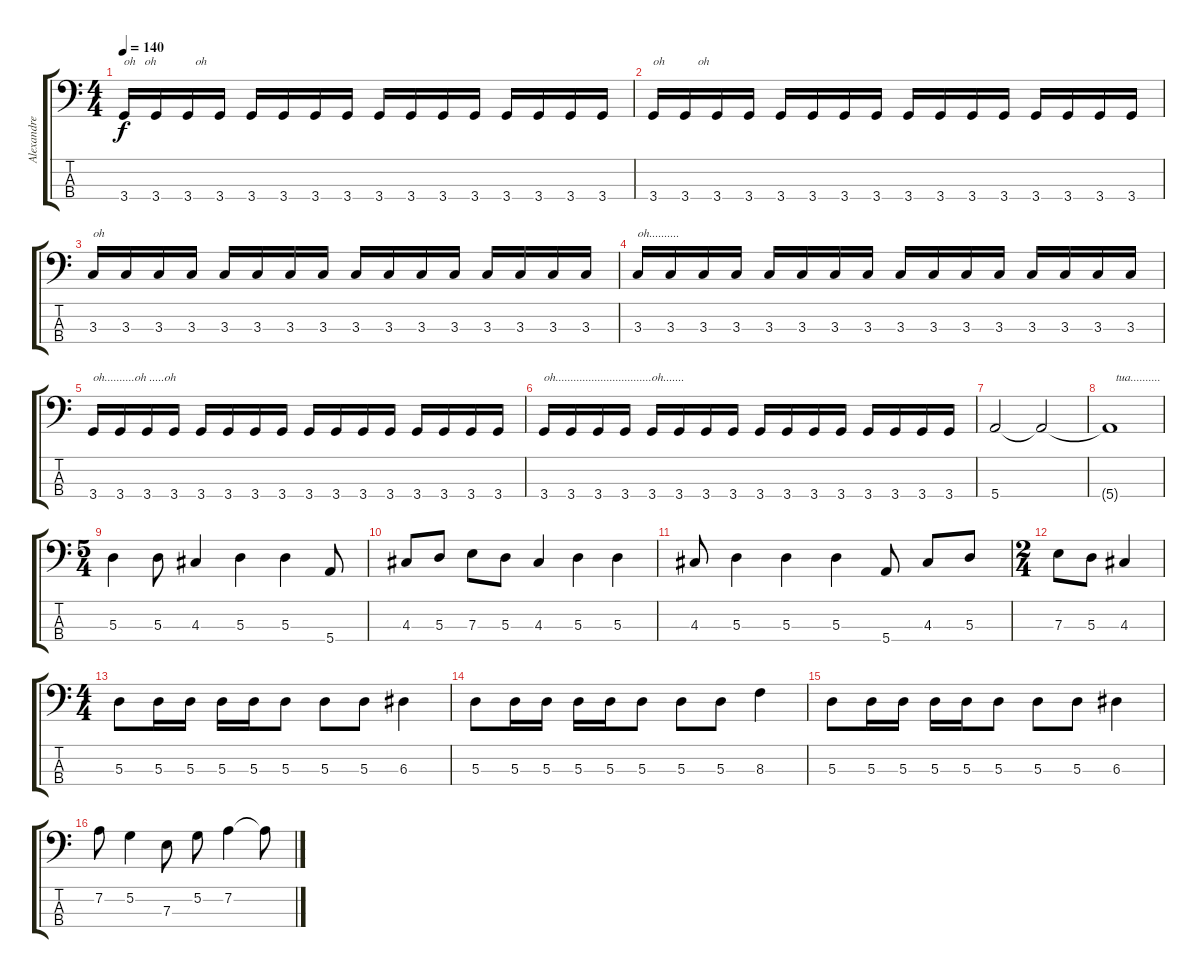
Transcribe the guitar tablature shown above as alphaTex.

\track ("Alexandre " "Alexandre ") {instrument electricbassfinger}
\staff {score tabs}
\tuning (G2 D2 A1 E1) {hide}
\ts (4 4)
\tempo 140
\clef f4
\ks c
3.4.16{txt "oh   oh             oh" dy f} 3.4.16 3.4.16 3.4.16 3.4.16 3.4.16 3.4.16 3.4.16 3.4.16 3.4.16 3.4.16 3.4.16 3.4.16 3.4.16 3.4.16 3.4.16 |
3.4.16{txt "oh           oh       "} 3.4.16 3.4.16 3.4.16 3.4.16 3.4.16 3.4.16 3.4.16 3.4.16 3.4.16 3.4.16 3.4.16 3.4.16 3.4.16 3.4.16 3.4.16 |
3.3.16{txt "oh         "} 3.3.16 3.3.16 3.3.16 3.3.16 3.3.16 3.3.16 3.3.16 3.3.16 3.3.16 3.3.16 3.3.16 3.3.16 3.3.16 3.3.16 3.3.16 |
3.3.16{txt "oh.........."} 3.3.16 3.3.16 3.3.16 3.3.16 3.3.16 3.3.16 3.3.16 3.3.16 3.3.16 3.3.16 3.3.16 3.3.16 3.3.16 3.3.16 3.3.16 |
3.4.16{txt "oh..........oh .....oh"} 3.4.16 3.4.16 3.4.16 3.4.16 3.4.16 3.4.16 3.4.16 3.4.16 3.4.16 3.4.16 3.4.16 3.4.16 3.4.16 3.4.16 3.4.16 |
3.4.16{txt "oh................................oh......."} 3.4.16 3.4.16 3.4.16 3.4.16 3.4.16 3.4.16 3.4.16 3.4.16 3.4.16 3.4.16 3.4.16 3.4.16 3.4.16 3.4.16 3.4.16 |
5.4.2 5.4{t}.2 |
5.4{t}.1{txt "  tua.........."} |
\ts (5 4)
5.3.4 5.3.8 4.3.4 5.3.4 5.3.4 5.4.8 |
4.3.8 5.3.8 7.3.8 5.3.8 4.3.4 5.3.4 5.3.4 |
4.3.8 5.3.4 5.3.4 5.3.4 5.4.8 4.3.8 5.3.8 |
\ts (2 4)
7.3.8 5.3.8 4.3.4 |
\ts (4 4)
5.3.8 5.3.16 5.3.16 5.3.16 5.3.16 5.3.8 5.3.8 5.3.8 6.3.4 |
5.3.8 5.3.16 5.3.16 5.3.16 5.3.16 5.3.8 5.3.8 5.3.8 8.3.4 |
5.3.8 5.3.16 5.3.16 5.3.16 5.3.16 5.3.8 5.3.8 5.3.8 6.3.4 |
7.2.8 5.2.4 7.3.8 5.2.8 7.2.4 7.2{t}.8
